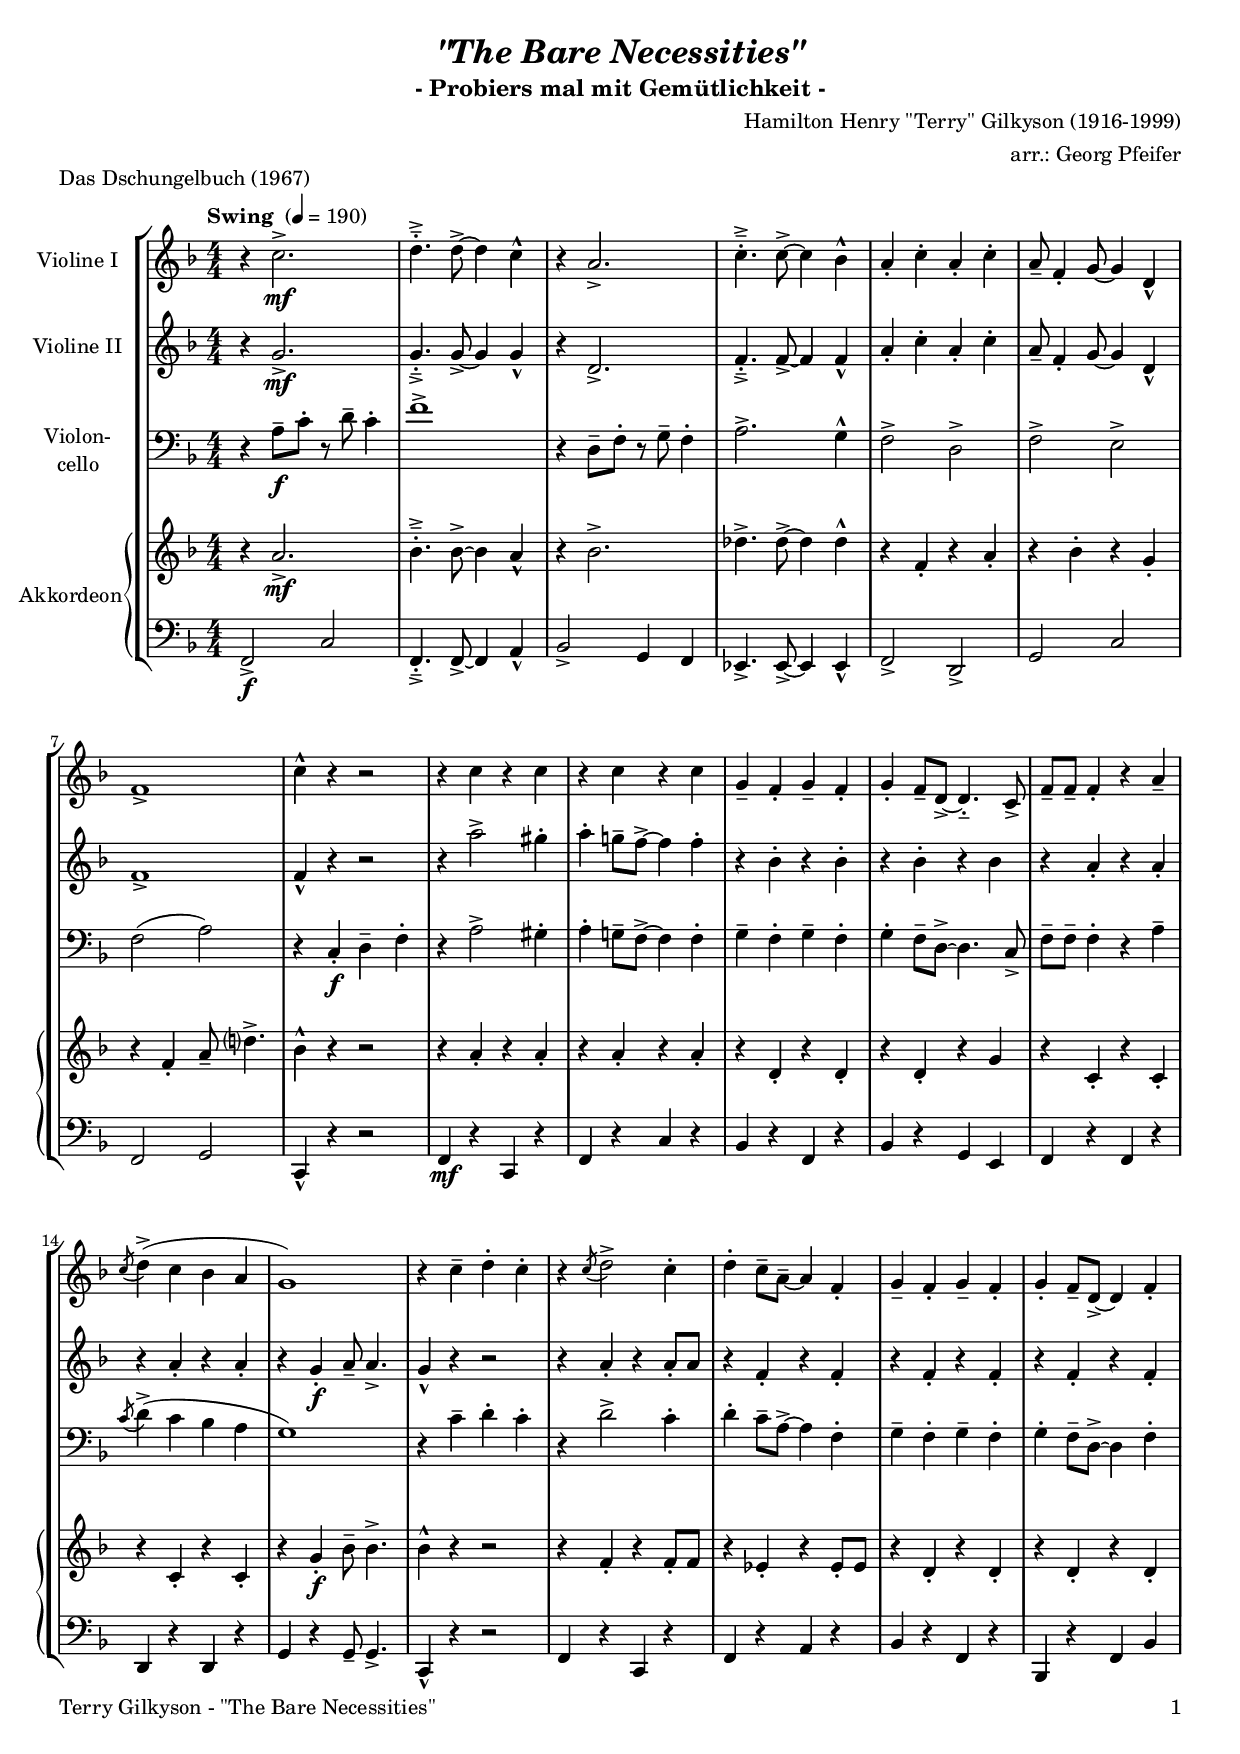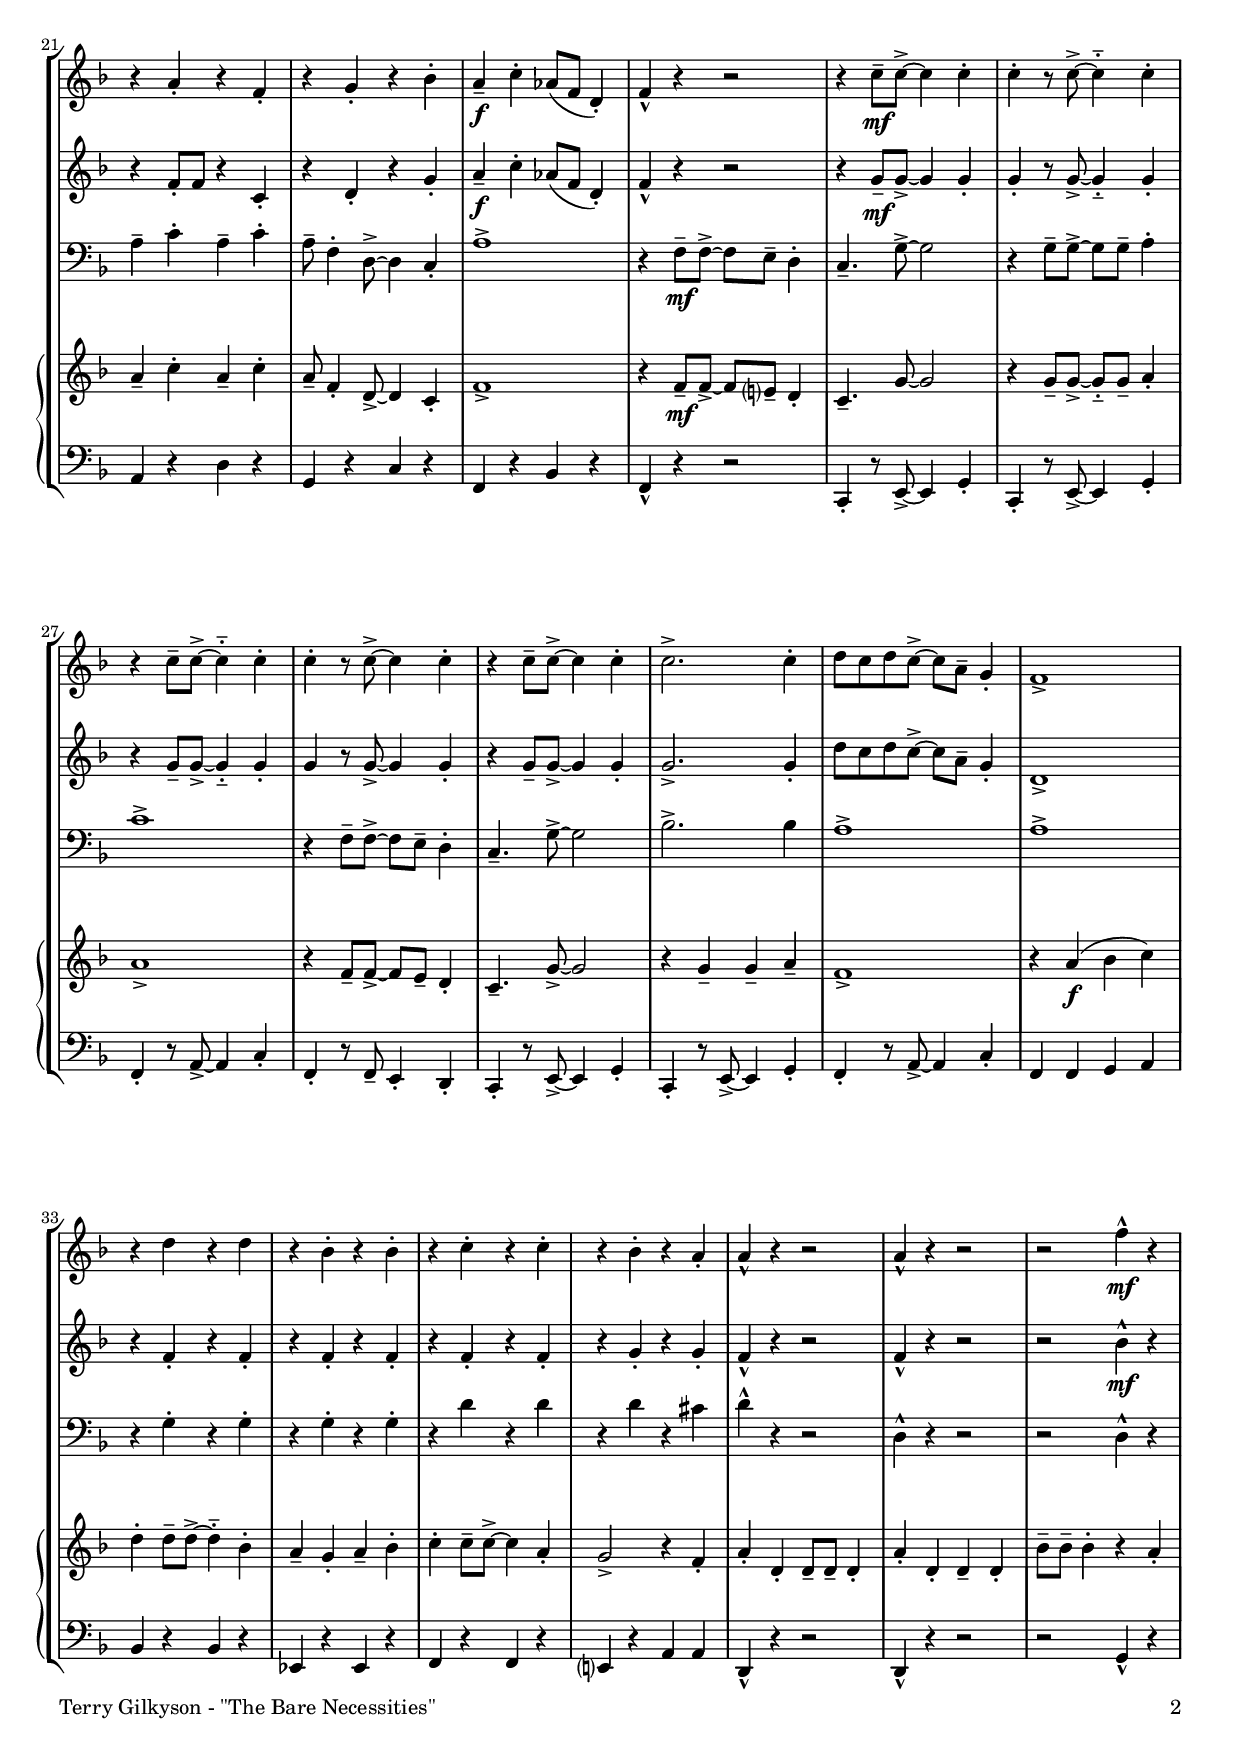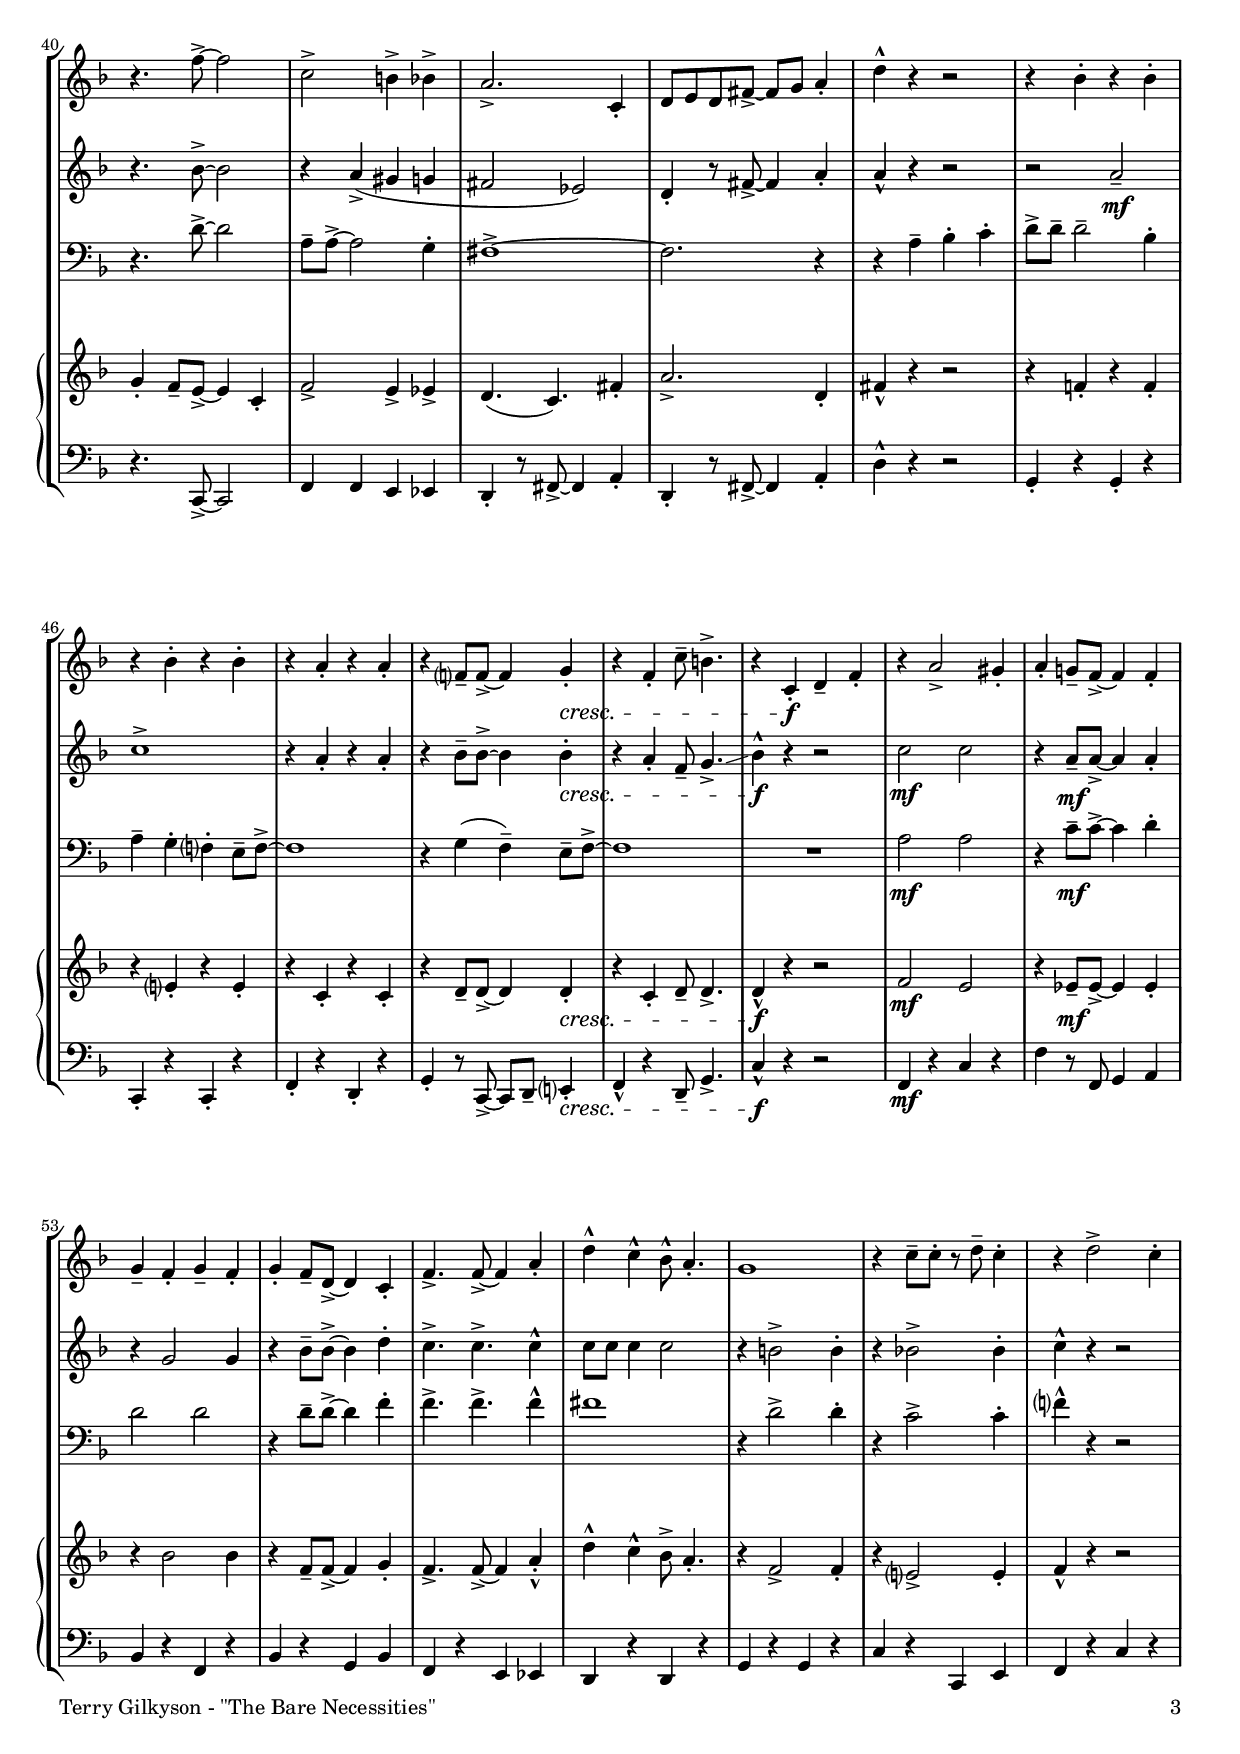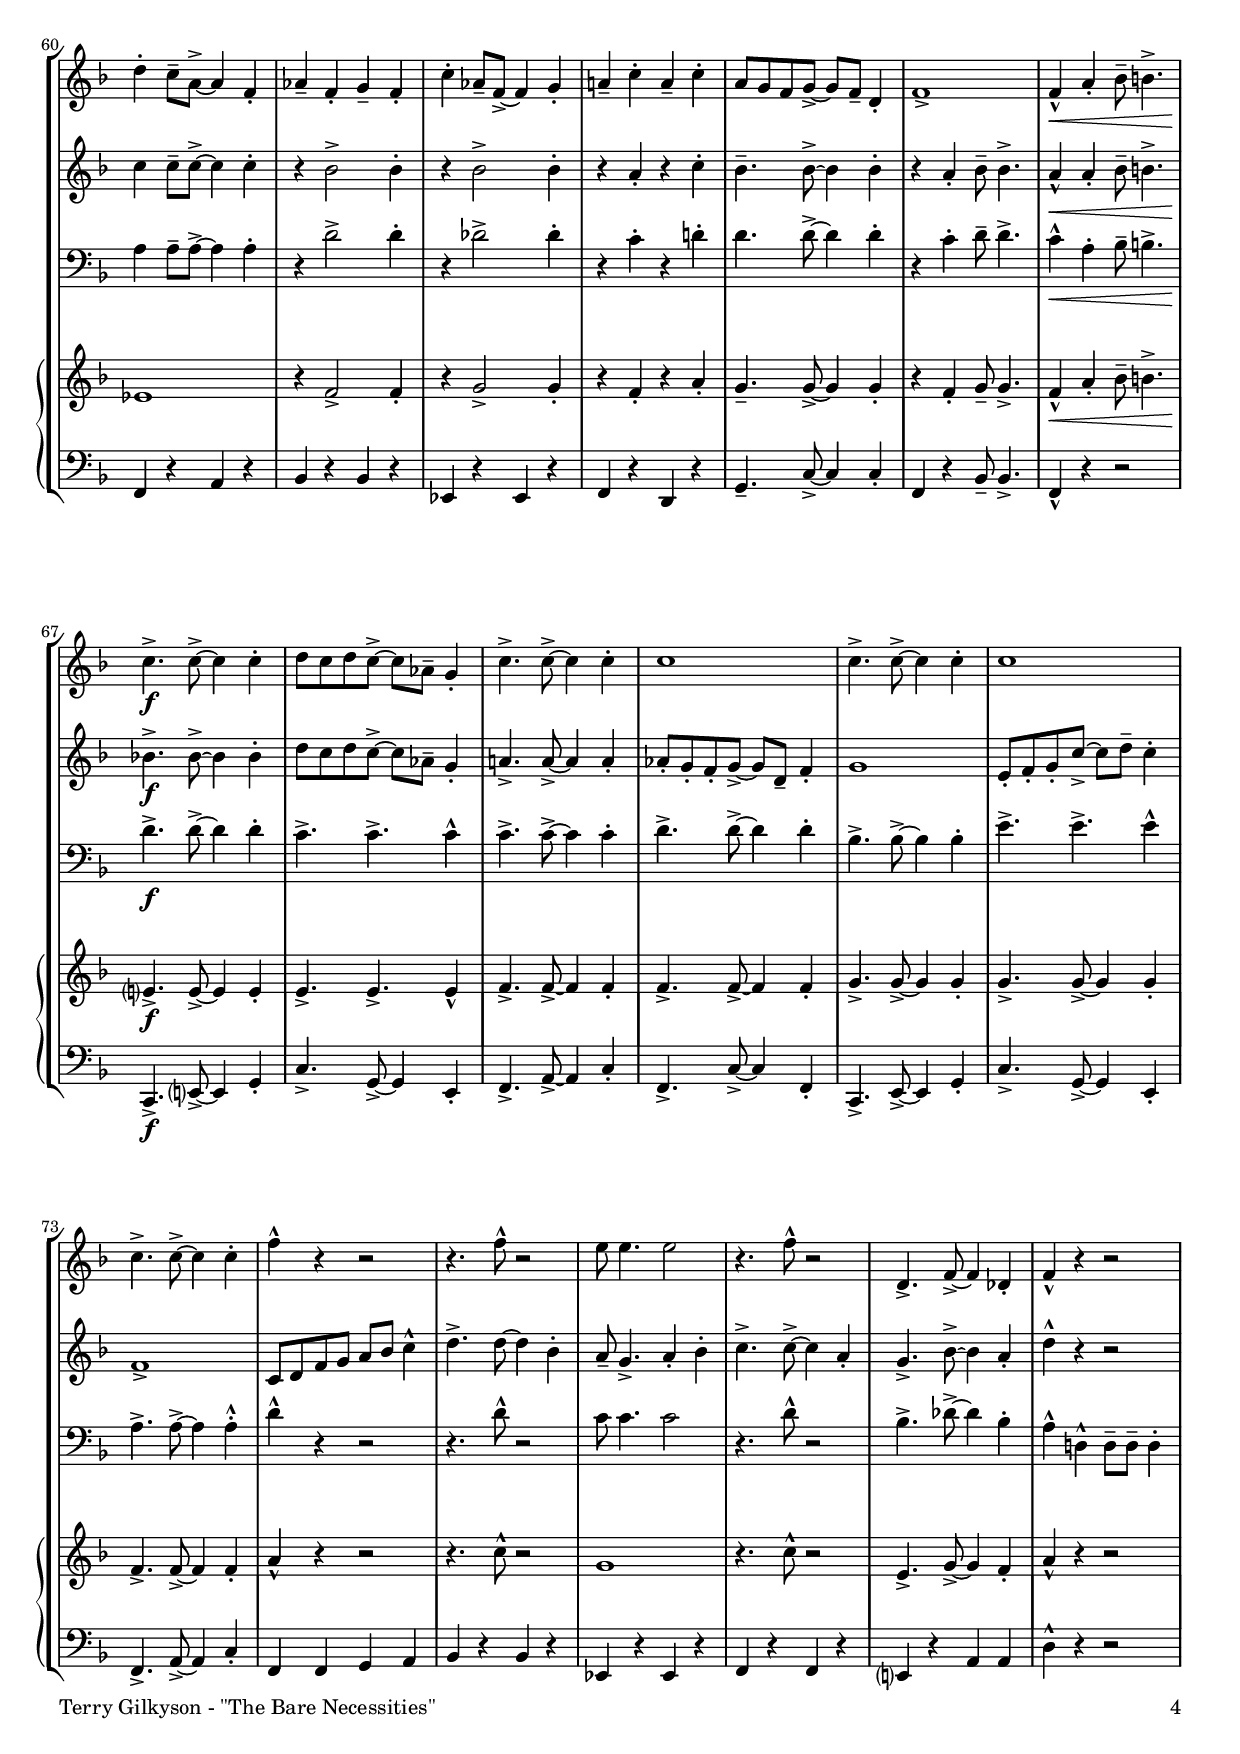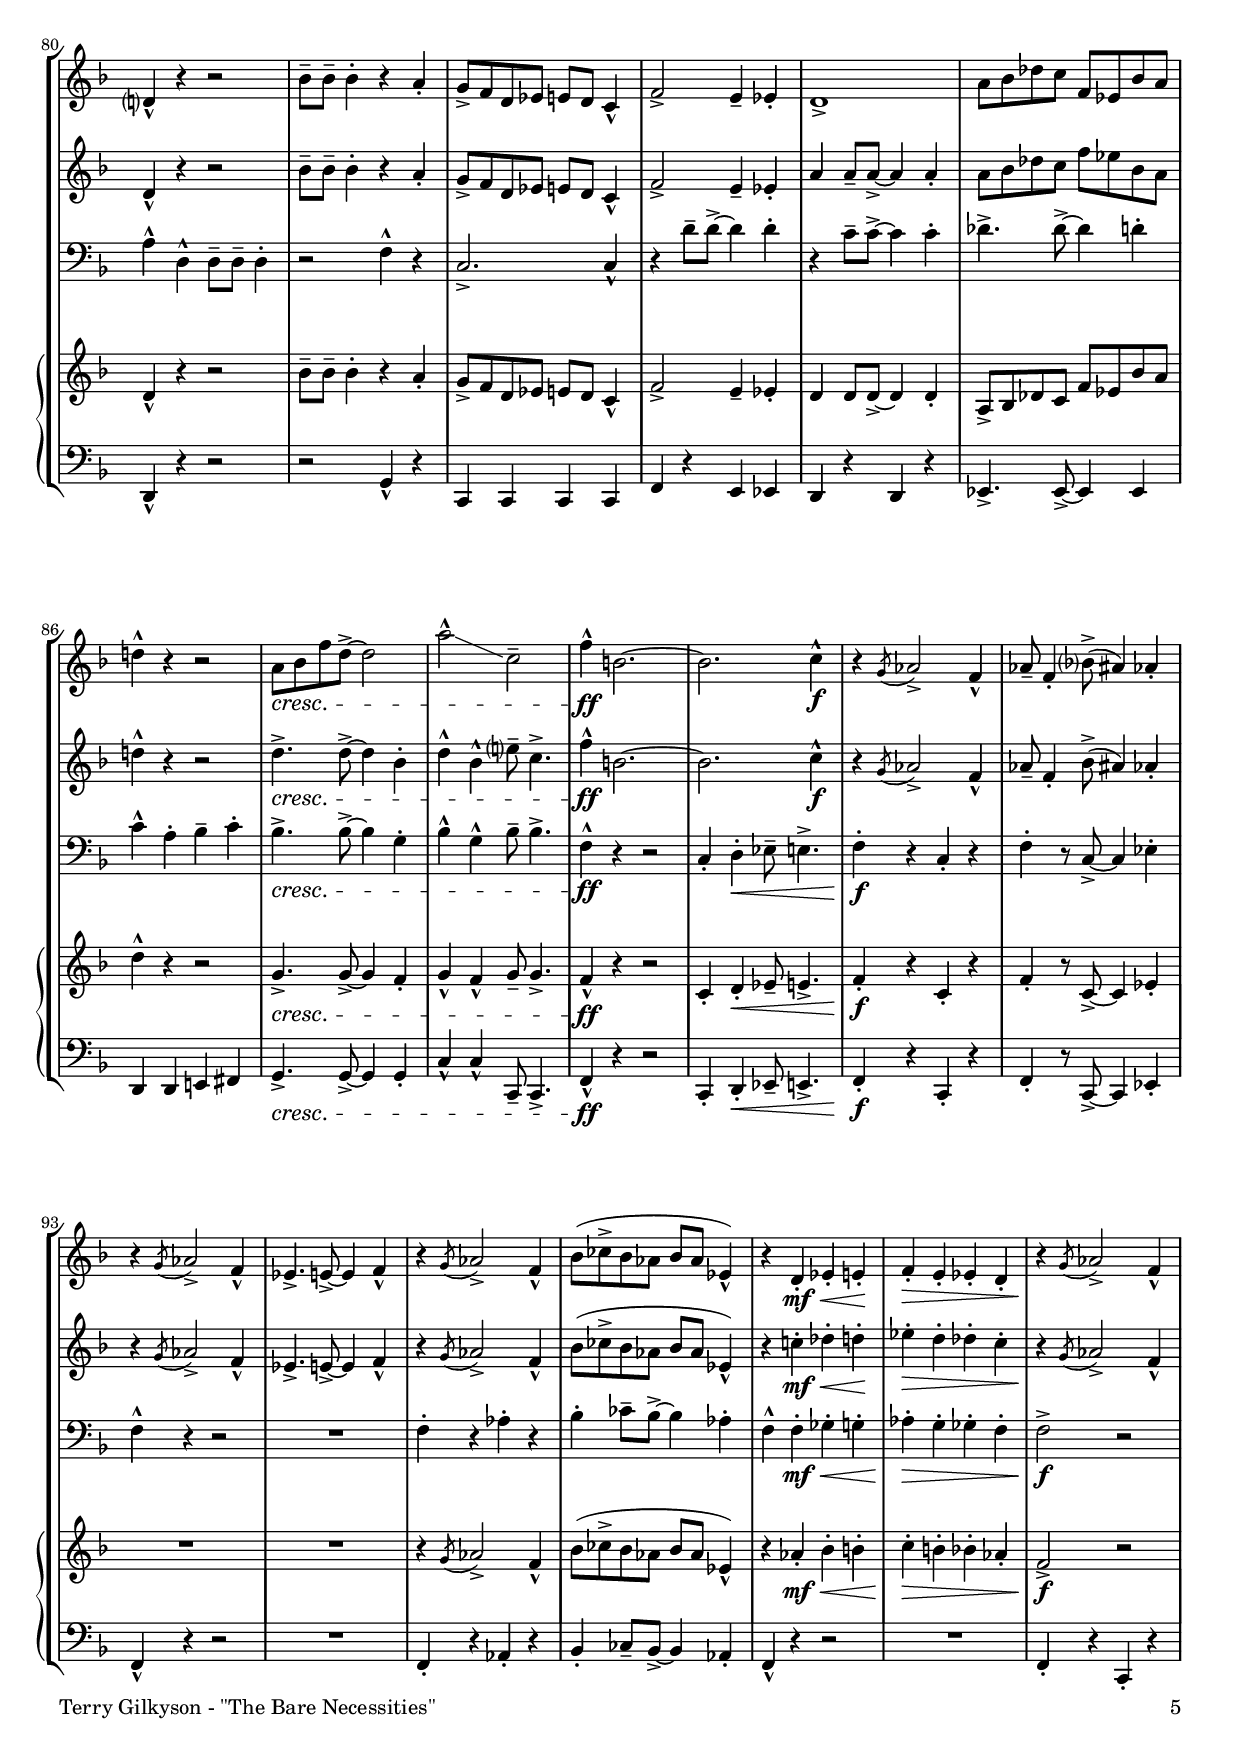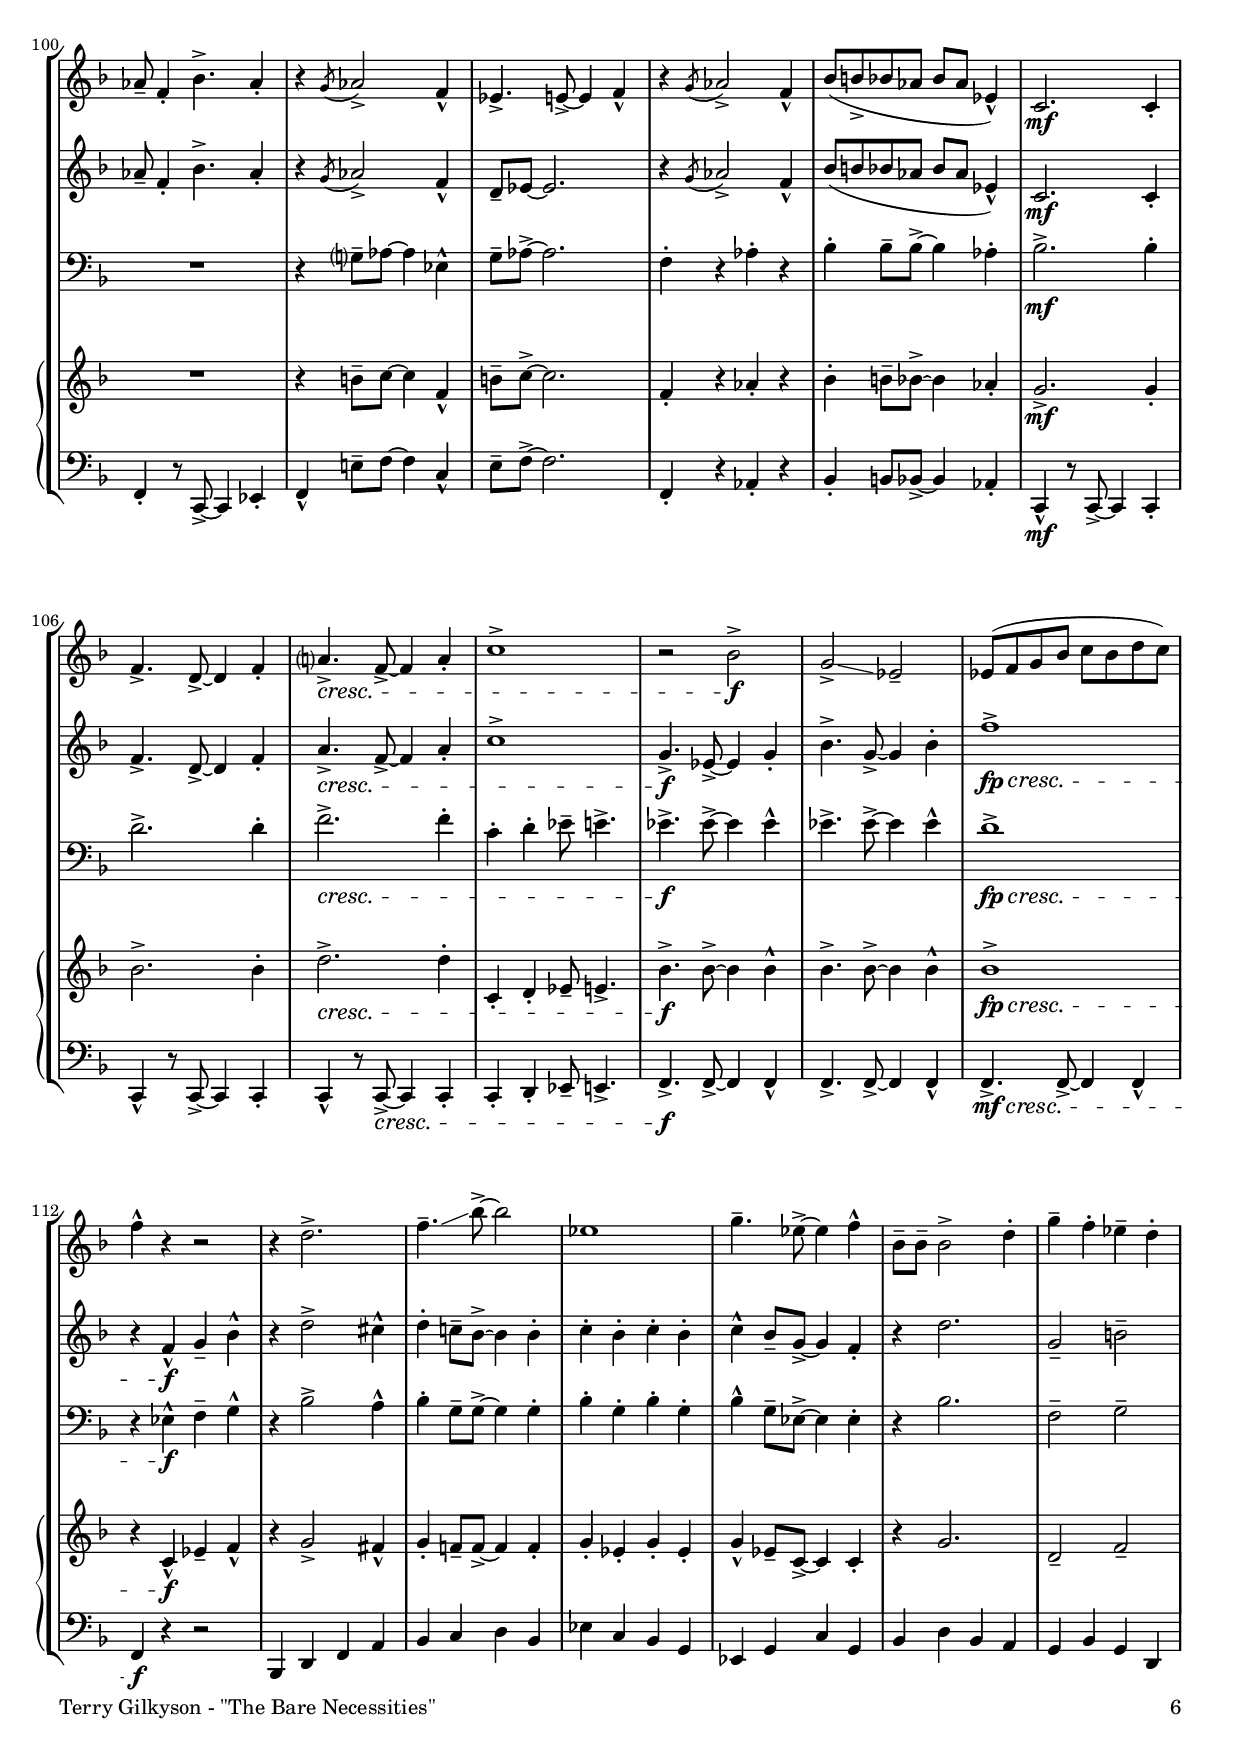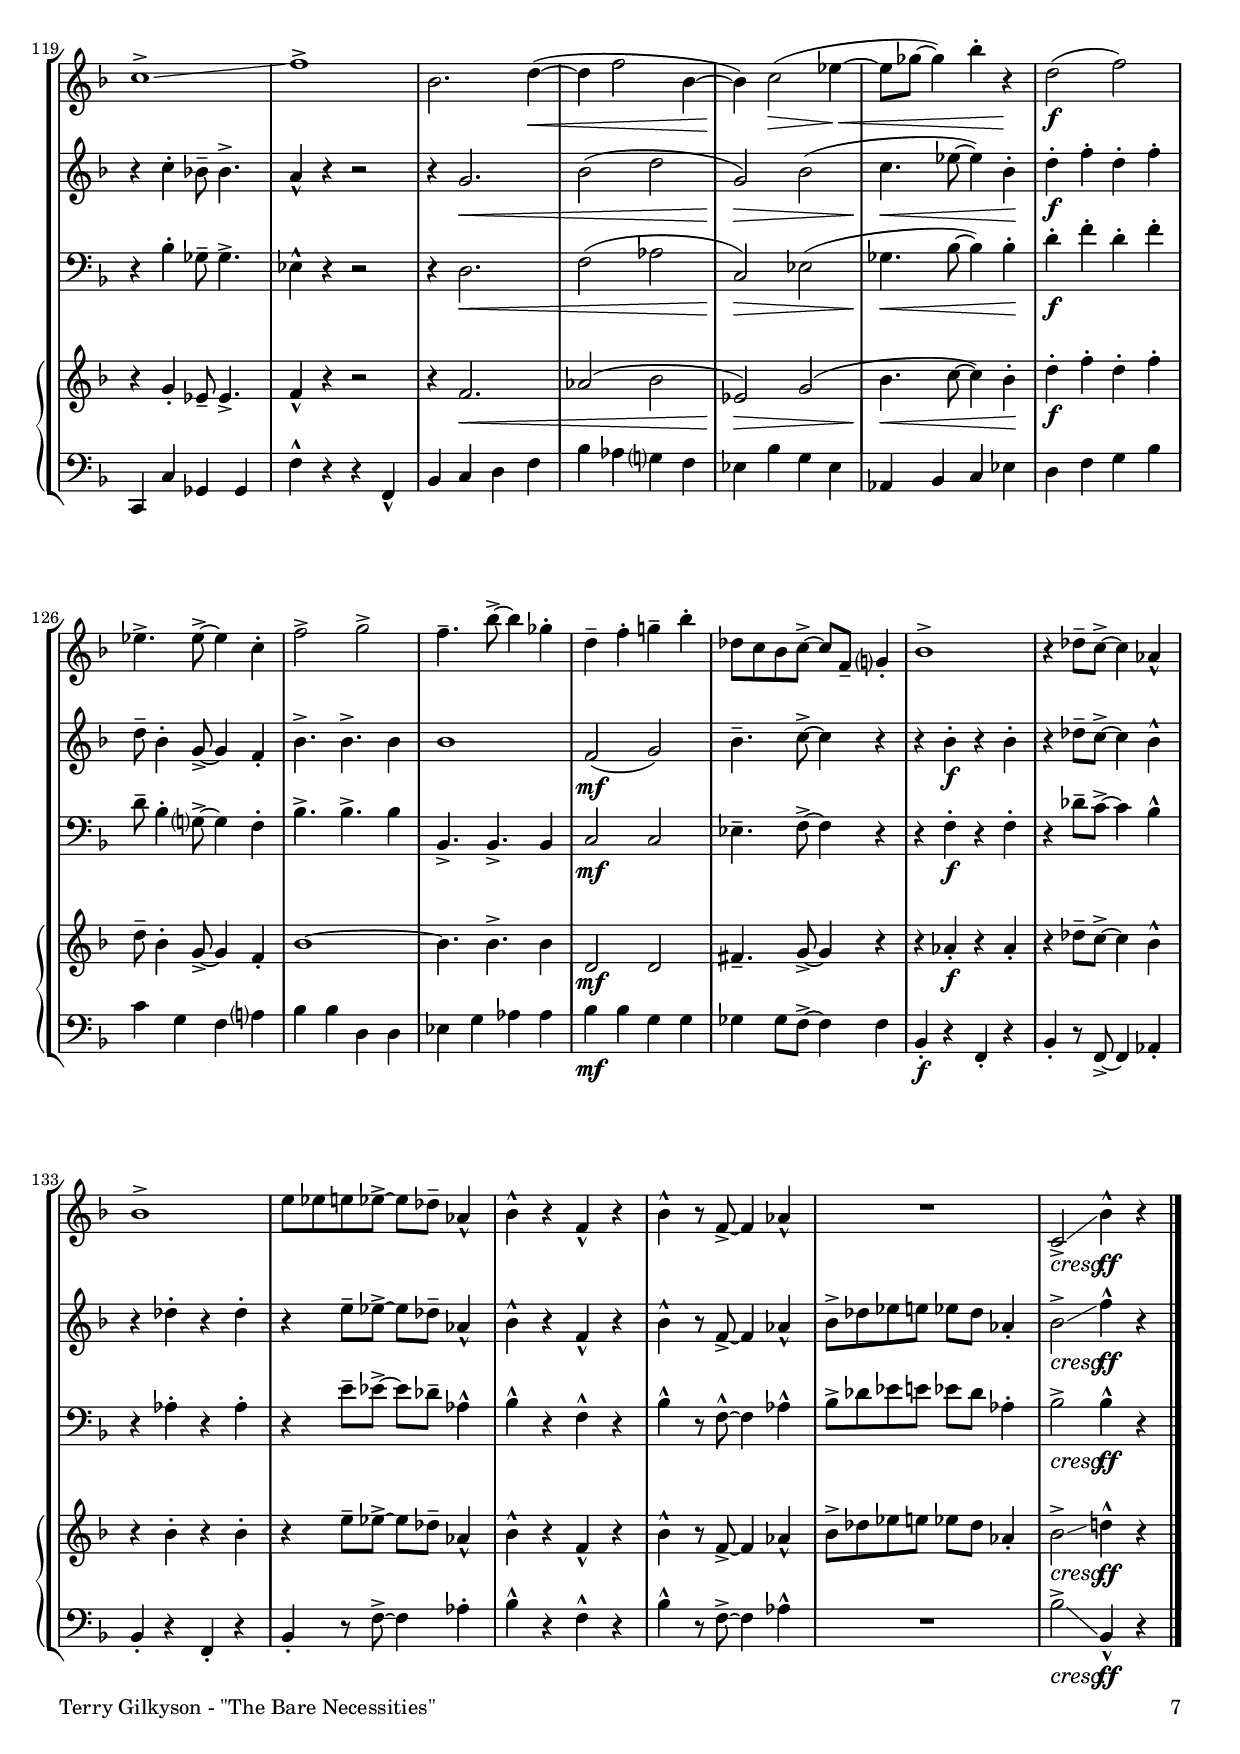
\version "2.24.3"
\include "deutsch.ly"

#(set-global-staff-size 18)

\header {
  title       = \markup \bold \italic "\"The Bare Necessities\""
  subtitle    = "- Probiers mal mit Gemütlichkeit -"
  composer    = "Hamilton Henry \"Terry\" Gilkyson (1916-1999)"
  arranger    = "arr.: Georg Pfeifer"
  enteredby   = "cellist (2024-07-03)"
  piece       = "Das Dschungelbuch (1967)"
}

voiceconsts = {
  \key f \major
  \time 4/4
  \numericTimeSignature
  \compressEmptyMeasures
% Set default beaming for all staves
%  \set Timing.beamExceptions = #'()
%  \set Timing.baseMoment     = #(ly:make-moment 1 4)
%  \set Timing.beatStructure  = #'(1 1 2)
  \tempo "Swing " 4=190
}

mipz = "pizzicato strings"
mivl = "violin"
miba = "cello"
% mikl = "bright acoustic"
% mikl = "church organ"
mikl = "concertina"

arco = \markup \bold \italic "arco"
atem = \mark \markup \box \italic "a tempo"
pizz = \markup \bold \italic "pizz."
rall = \mark \markup \box \italic "rall."
rit  = \mark \markup \box \italic "rit."

va = \relative c'' {
  \voiceconsts

  r4 c2.->\mf
  d4.---.-> d8~-> d4 c-^
  r a2.->
  c4.---.-> c8~-> c4 b-^

  a-. c-. a-. c-.
  a8-- f4-. g8~ g4 d-^
  f1->
  c'4-^ r r2
  r4 c r c
  r c r c

  g-- f-. g-- f-.
  g-. f8-- d~-> d4.---. c8->
  f-- f-- f4-. r a--
  \acciaccatura c8 d4(-> c b a
  g1)

  r4 c-- d-. c-.
  r \acciaccatura c8 d2-> c4-.
  d-. c8-- a~-- a4 f-.
  g-- f-. g-- f-.
  g-. f8-- d~-> d4 f-.

  r a-. r f-.
  r g-. r b-.
  a--\f c-. as8( f d4)-.
  f-^ r r2
  r4 c'8--\mf c~-> c4 c-.

  c-. r8 c~-> c4---. c-.
  r c8-- c~-> c4---. c-.
  c-. r8 c~-> c4 c-.
  r c8-- c~-> c4 c-.
  c2.-> c4-.

  d8 c d c~-> c a-- g4-.
  f1->
  r4 d' r d
  r b-. r b-.
  r c-. r c-.
  r b-. r a-.

  a-^ r r2
  a4-^ r r2
  r f'4-^\mf r
  r4. f8~-> f2
  c-> h4-> b->

  a2.-> c,4-.
  d8 e d fis~-> fis g a4-.
  d-^ r r2
  r4 b-. r b-.
  r b-. r b-.

  r a-. r a-.
  r f?8-- f~-> f4 g-.\cresc
  r f-. c'8-- h4.->
  r4 c,-.\f d-- f-.
  r a2-> gis4-.

  a-. g!8-- f~-> f4 f-.
  g-- f-. g-- f-.
  g-. f8-- d~-> d4 c-.
  f4.-> f8~-> f4 a-.
  d-^ c-^ b8-^ a4.-.

  g1
  r4 c8-- c-. r d-- c4-.
  r d2-> c4-.
  d-. c8-- a~-> a4 f-.
  as-- f-. g-- f-.
  c'-. as8-- f~-> f4 g-.

  a!-- c-. a-- c-.
  a8 g f g~-> g f-- d4-.
  f1->
  f4-^\< a-. b8-- h4.->
  c->\!\f c8~-> c4 c-.

  d8 c d c~-> c as-- g4-.
  c4.-> c8~-> c4 c-.
  c1
  c4.-> c8~-> c4 c-.

  c1
  c4.-> c8~-> c4 c-.
  f-^ r r2
  r4. f8-^ r2
  e8 e4. e2

  r4. f8-^ r2
  d,4.-> f8~-> f4 des-.
  f-^ r r2
  d?4-^ r r2
  b'8-- b-- b4-. r a-.

  g8-> f d es e d c4-^
  f2-> e4-- es-.
  d1->
  a'8 b des c f, es b' a

  d!4-^ r r2
  a8\cresc b f' d~-> d2
  a'-^\glissando c,--
  f4-^\ff h,2.~
  h c4-^\f

  r \acciaccatura g8 as2-> f4-^
  as8-- f4-. b?8(-> ais4) as-.
  r \acciaccatura g8 as2-> f4-^
  es4.-> e8~-> e4 f-^

  r4 \acciaccatura g8 as2-> f4-^
  b8( ces-> b as b as es4)-^
  r d-.\mf\< es-. e-.\!

  f-.\!\> e-. es-. d-.
  r\! \acciaccatura g8 as2-> f4-^
  as8-- f4-. b4.-> as4-.

  r \acciaccatura g8 as2-> f4-^
  es4.-> e8~-> e4 f-^
  r \acciaccatura g8 as2-> f4-^

  b8( h-> b as b as es4)-^
  c2.\mf c4-.
  f4.-> d8~-> d4 f-.

  a?4.->\cresc f8~-> f4 a-.
  c1->
  r2 b->\f

  g->\glissando es--
  es8( f g b c b d c)
  f4-^ r r2
  r4 d2.->

  f4.--\glissando b8~-> b2
  es,1
  g4.-- es8~-> es4 f-^
  b,8-- b-- b2-> d4-.

  g-- f-. es-- d-.
  c1->\glissando
  f->
  b,2. d4(~\<

  d f2 b,4~
  b)\! c2(\> es4~\!\<
  es8 ges~ ges4) b-. r\!
  d,2(\f f)

  es4.-> es8~-> es4 c-.
  f2-> g->
  f4.-- b8~-> b4 ges-.
  d-- f-. g!-- b-.

  des,8 c b c~-> c f,-- g?4-.
  b1->
  r4 des8-- c~-> c4 as-^
  b1->

  e8 es e es~-> es des-- as4-^
  b-^ r f-^ r
  b-^ r8 f~-> f4 as-^

  R1
  c,2->\cresc\glissando b'4-^\ff r \bar "|."
}

vb = \relative c'' {
  \voiceconsts

  r4 g2.->\mf
  g4.---.-> g8~-> g4 g-^
  r d2.->
  f4.---.-> f8~-> f4 f-^

  a-. c-. a-. c-.
  a8-- f4-. g8~ g4 d-^
  f1->
  f4-^ r r2
  r4 a'2-> gis4-.
  a-. g!8-- f~-> f4 f-.
  
  r b,-. r b-.
  r b-. r b
  r a-. r a-.
  r a-. r a-.
  r g-.\f a8-- a4.->

  g4-^ r r2
  r4 a-. r a8-. a
  r4 f-. r f-.
  r f-. r f-.
  r f-. r f-.

  r f8-. f r4 c-.
  r d-. r g-.
  a--\f c-. as8( f d4)-.
  f-^ r r2
  r4 g8--\mf g~-> g4 g-.

  g-. r8 g~-> g4---. g-.
  r g8-- g~-> g4---. g-.
  g r8 g~-> g4 g-.
  r g8-- g~-> g4 g-.
  g2.-> g4-.

  d'8 c d c~-> c a-- g4-.
  d1->
  r4 f-. r f-.
  r f-. r f-.
  r f-. r f-.
  r g-. r g-.

  f-^ r r2
  f4-^ r r2
  r b4-^\mf r
  r4. b8~-> b2
  r4 a(-> gis g

  fis2 es)
  d4-. r8 fis~-> fis4 a-.
  a-^ r r2
  r a--\mf
  c1->

  r4 a-. r a-.
  r b8-- b~-> b4 b-.\cresc
  r a-. f8-- g4.->\glissando
  b4-^\f r r2
  c\mf c

  r4 a8--\mf a~-> a4 a-.
  r g2 g4
  r b8-- b~-> b4 d-.
  c4.-> c-> c4-^
  c8 c c4 c2

  r4 h2-> h4-.
  r b!2-> b4-.
  c-^ r r2
  c4 c8-- c~-> c4 c-.
  r b2-> b4-.
  r b2-> b4-.

  r a-. r c-.
  b4.-- b8~-> b4 b-.
  r a-. b8-- b4.->
  a4-^\< a-. b8-- h4.->
  b!->\!\f b8~-> b4 b-.

  d8 c d c~-> c as-- g4-.
  a!4.-> a8~-> a4 a-.
  as8-. g-. f-. g~-> g d-- f4-.
  g1

  e8-. f-. g-. c~-> c d-- c4-.
  f,1->
  c8 d f g a b c4-^
  d4.-> d8~ d4 b-.
  a8-- g4.-> a4-. b-.

  c4.-> c8~-> c4 a-.
  g4.-> b8~-> b4 a-.
  d-^ r r2
  d,4-^ r r2
  b'8-- b-- b4-. r a-.

  g8-> f d es e d c4-^
  f2-> e4-- es-.
  a a8-- a~-> a4 a-.
  a8 b des c f es b a

  d!4-^ r r2
  d4.->\cresc d8~-> d4 b-.
  d-^ b-^ e?8-- c4.->
  f4-^\ff h,2.~
  h c4-^\f

  r \acciaccatura g8 as2-> f4-^
  as8-- f4-. b8(-> ais4) as-.
  r \acciaccatura g8 as2-> f4-^
  es4.-> e8~-> e4 f-^

  r \acciaccatura g8 as2-> f4-^
  b8( ces-> b as b as es4)-^
  r c'!-.\mf\< des-. d-.\!

  es-.\!\> d-. des-. c-.
  r\! \acciaccatura g8 as2-> f4-^
  as8-- f4-. b4.-> as4-.

  r \acciaccatura g8 as2-> f4-^
  d8-- es~ es2.
  r4 \acciaccatura g8 as2-> f4-^

  b8( h b as b as es4)-^
  c2.\mf c4-.
  f4.-> d8~-> d4 f-.

  a4.->\cresc f8~-> f4 a-.
  c1->
  g4.->\f es8~-> es4 g-.

  b4.-> g8~-> g4 b-.
  f'1->\fp\cresc
  r4 f,-^\f g-- b-^
  r d2-> cis4-^

  d-. c!8-- b~-> b4 b-.
  c-. b-. c-. b-.
  c-^ b8-- g~-> g4 f-.
  r d'2.

  g,2-- h--
  r4 c-. b!8-- b4.->
  a4-^ r r2
  r4 g2.\<

  b2( d
  g,)\!\> b(
  c4.\!\< es8~ es4) b-.\!
  d-.\f f-. d-. f-.

  d8-- b4-. g8~-> g4 f-.
  b4.-> b-> b4
  b1
  f2(\mf g)

  b4.-- c8~-> c4 r
  r b-.\f r b-.
  r des8-- c8~-> c4 b-^
  r des-. r des-.

  r e8-- es~-> es des-- as4-^
  b-^ r f-^ r
  b-^ r8 f~-> f4 as-^

  b8-> des es e es des as4-.
  b2->\cresc\glissando f'4-^\ff r \bar "|."
}

vc = \relative c' {
  \voiceconsts
  \clef "bass"

  r4 a8--\f c-. r d-- c4-.
  f1->
  r4 d,8-- f-. r g-- f4-.
  a2.-> g4-^

  f2-> d->
  f-> e->
  f( a)
  r4 c,-.\f d-- f-.
  r a2-> gis4-.
  a-. g!8-- f~-> f4 f-.

  g-- f-. g-- f-.
  g-. f8-- d~-> d4. c8->
  f-- f-- f4-. r a--
  \acciaccatura c8 d4(-> c b a
  g1)

  r4 c-- d-. c-.
  r d2-> c4-.
  d-. c8-- a~-> a4 f-.
  g-- f-. g-- f-.
  g-. f8-- d~-> d4 f-.

  a-- c-. a-- c-.
  a8-- f4-. d8~-> d4 c-.
  a'1->
  r4 f8--\mf f~-> f e-- d4-.
  c4.-- g'8~-> g2

  r4 g8-- g~-> g g-- a4-.
  c1->
  r4 f,8-- f~-> f e-- d4-.
  c4.-- g'8~-> g2
  b2.-> b4

  a1->
  a->
  r4 g-. r g-.
  r g-. r g-.
  r d' r d
  r d r cis

  d-^ r r2
  d,4-^ r r2
  r d4-^ r
  r4. d'8~-> d2
  a8-- a~-> a2 g4-.

  fis1~->
  fis2. r4
  r a-- b-. c-.
  d8-> d-- d2-- b4-.
  a-- g-. f?-. e8-- f~->

  f1
  r4 g( f)-- e8-- f~->
  f1
  R
  a2\mf a

  r4 c8--\mf c~-> c4 d-.
  d2 d
  r4 d8-- d~-> d4 f-.
  f4.-> f-> f4-^
  fis1

  r4 d2-> d4-.
  r c2-> c4-.
  f?-^ r r2
  a,4 a8-- a~-> a4 a-.
  r d2-> d4-.
  r des2-> des4-.

  r c-. r d!-.
  d4. d8~-> d4 d-.
  r c-. d8-- d4.->
  c4-^\< a4-. b8-- h4.->
  d->\!\f d8~-> d4 d-.

  c4.-> c-> c4-^
  c4.-> c8~-> c4 c-.
  d4.-> d8~-> d4 d-.
  b4.-> b8~-> b4 b-.

  e4.-> e-> e4-^
  a,4.-> a8~-> a4 a-.-^
  d-^ r r2
  r4. d8-^ r2
  c8 c4. c2

  r4. d8-^ r2
  b4.-> des8~-> des4 b-.
  a-^ d,!-^ d8-- d-- d4-.
  a'-^ d,-^ d8-- d-- d4-.
  r2 f4-^ r

  c2.-> c4-^
  r d'8-- d~-> d4 d-.
  r c8-- c~-> c4 c-.
  des4.-> des8~-> des4 d-.

  c-^ a-. b-- c-.
  b4.->\cresc b8~-> b4 g-.
  b-^ g-^ b8-- b4.->
  f4-^\ff r r2
  c4-. d-.\< es8-- e4.->

  f4-.\!\f r c-. r
  f-. r8 c~-> c4 es-.
  f-^ r r2
  R1
  
  f4-. r as-. r
  b-. ces8-- b~-> b4 as-.
  f-^ f-.\mf\< ges-. g-.

  as-.\!\> g-. ges-. f-.
  f2->\!\f r
  R1

  r4 g?8-- as~ as4 es-^
  g8-- as~-> as2.
  f4-. r as-. r

  b-. b8-- b~-> b4 as-.
  b2.->\mf b4-.
  d2.-> d4-.

  f2.->\cresc f4-.
  c-. d-. es8-- e4.->
  es->\f es8~-> es4 es-^

  es4.-> es8~-> es4 es-^
  d1->\fp\cresc
  r4 es,-^\f f-- g-^
  r b2-> a4-^

  b-. g8-- g~-> g4 g-.
  b-. g-. b-. g-.
  b-^ g8-- es~-> es4 es-.
  r b'2.

  f2-- g--
  r4 b-. ges8-- ges4.->
  es4-^ r r2
  r4 d2.\<

  f2( as
  c,)\!\> es(
  ges4.\!\< b8~ b4) b-.\!
  d-.\f f-. d-. f-.

  d8-- b4-. g?8~-> g4 f-.
  b4.-> b-> b4
  b,4.-> b-> b4
  c2\mf c
  es4.-- f8~-> f4 r
  r f-.\f r f-.
  r des'8-- c~-> c4 b-^
  r as-. r as-.

  r e'8-- es~-> es des-- as4-^
  b-^ r f-^ r
  b-^ r8 f~-^ f4 as-^

  b8-> des es e es des as4-.
  b2->\cresc b4-^\ff r \bar "|."
}

vd = \relative c'' {
  \voiceconsts

  r4 a2.->\mf
  b4.---.-> b8~-> b4 a-^
  r b2.->
  des4.-> des8~-> des4 des-^

  r f,-. r a-.
  r b-. r g-.
  r f-. a8-- d?4.->
  b4-^ r r2
  r4 a-. r a-.
  r a-. r a-.

  r d,-. r d-.
  r d-. r g
  r c,-. r c-.
  r c-. r c-.
  r g'-.\f b8-- b4.->

  b4-^ r r2
  r4 f-. r f8-. f
  r4 es-. r es8-. es
  r4 d-. r d-.
  r d-. r d-.

  a'-- c-. a-- c-.
  a8-- f4-. d8~-> d4 c-.
  f1->
  r4 f8--\mf f~-> f e?-- d4-.
  c4.-- g'8~ g2

  r4 g8-- g~-> g---. g-- a4-.
  a1->
  r4 f8-- f~-> f e-- d4-.
  c4.-- g'8~-> g2
  r4 g-- g-- a--

  f1->
  r4 a(\f b c)
  d-. d8-- d~-> d4---. b-.
  a-- g-. a-- b-.
  c-. c8-- c~-> c4 a-.
  g2-> r4 f-.

  a-. d,-. d8-- d-- d4-.
  a'-. d,-. d-- d-.
  b'8-- b-- b4-. r a-.
  g-. f8-- e~-> e4 c-.
  f2-> e4-> es->

  d4.( c) fis4-.
  a2.-> d,4-.
  fis-^ r r2
  r4 f!-. r f-.
  r e?-. r e-.

  r c-. r c-.
  r d8-- d~-> d4 d-.\cresc
  r c-. d8-- d4.->
  d4-^\f r r2
  f\mf e

  r4 es8--\mf es~-> es4 es-.
  r b'2 b4
  r f8-- f~-> f4 g-.
  f4.-> f8~-> f4 a-.-^
  d-^ c-^ b8-> a4.-.

  r4 f2-> f4-.
  r e?2-> e4-.
  f-^ r r2
  es1
  r4 f2-> f4-.
  r g2-> g4-.

  r f-. r a-.
  g4.-- g8~-> g4 g-.
  r f-. g8-- g4.->
  f4-^\< a-. b8-- h4.->
  e,?->\!\f e8~-> e4 e-.

  e4.-> e-> e4-^
  f4.-> f8~-> f4 f-.
  f4.-> f8~-> f4 f-.
  g4.-> g8~-> g4 g-.

  g4.-> g8~-> g4 g-.
  f4.-> f8~-> f4 f-.
  a-^ r r2
  r4. c8-^ r2
  g1

  r4. c8-^ r2
  e,4.-> g8~-> g4 f-.
  a-^ r r2
  d,4-^ r r2
  b'8-- b-- b4-. r a-.

  g8-> f d es e d c4-^
  f2-> e4-- es-.
  d d8 d~-> d4 d-.
  a8-> b des c f es b' a

  d4-^ r r2
  g,4.->\cresc g8~-> g4 f-.
  g-^ f-^ g8-- g4.->
  f4-^\ff r r2
  c4-. d-.\< es8-- e4.->

  f4-.\f r c-. r
  f-. r8 c~-> c4 es-.
  R1*2
  r4 \acciaccatura g8 as2-> f4-^
  b8( ces-> b as b as es4)-^
  r as-.\mf\< b-. h-.

  c-.\!\> h-. b-. as-.
  f2->\!\f r
  R1

  r4 h8-- c~ c4 f,-^
  h8-- c~-> c2.
  f,4-. r as-. r

  b-. h8-- b~-> b4 as-.
  g2.->\mf g4-.
  b2.-> b4-.

  d2.->\cresc d4-.
  c,-. d-. es8-- e4.->
  b'->\f b8~-> b4 b-^

  b4.-> b8~-> b4 b-^
  b1->\fp\cresc
  r4 c,-^\f es-- f-^
  r g2-> fis4-^

  g-. f!8-- f~-> f4 f-.
  g-. es-. g-. es-.
  g-^ es8-- c~-> c4 c-.
  r g'2.

  d2-- f--
  r4 g-. es8-- es4.->
  f4-^ r r2
  r4 f2.\<

  as2( b
  es,)\!\> g(
  b4.\!\< c8~ c4) b-.\!
  d-.\f f-. d-. f-.

  d8-- b4-. g8~-> g4 f-.
  b1~
  b4. b-> b4
  d,2\mf d

  fis4.-- g8~-> g4 r
  r as-.\f r as-.
  r des8-- c~-> c4 b-^
  r b-. r b-.

  r e8-- es~-> es des-- as4-^
  b-^ r f-^ r
  b-^ r8 f~-> f4 as-^

  b8-> des es e es des as4-.
  b2->\cresc\glissando d!4-^\ff r \bar "|."
}

ve = \relative c, {
  \voiceconsts
  \clef "bass"

  f2->\f c'
  f,4.---.-> f8~-> f4 a-^
  b2-> g4 f
  es4.-> es8~-> es4 es-^

  f2-> d->
  g c
  f, g
  c,4-^ r r2
  f4\mf r c r
  f r c' r

  b r f r
  b r g e
  f r f r
  d r d r
  g r g8-- g4.->

  c,4-^ r r2
  f4 r c r
  f r a r
  b r f r
  b, r f' b

  a r d r
  g, r c r
  f, r b r
  f-^ r r2
  c4-. r8 e~-> e4 g-.

  c,-. r8 e~-> e4 g-.
  f-. r8 a~-> a4 c-.
  f,-. r8 f-- e4-. d-.
  c-. r8 e~-> e4 g-.
  c,-. r8 e~-> e4 g-.

  f-. r8 a~-> a4 c-.
  f, f g a
  b r b r
  es, r es r
  f r f r
  e? r a a

  d,-^ r r2
  d4-^ r r2
  r g4-^ r
  r4. c,8~-> c2
  f4 f e es

  d-. r8 fis~-> fis4 a-.
  d,-. r8 fis~-> fis4 a-.
  d-^ r r2
  g,4-. r g-. r
  c,-. r c-. r

  f-. r d-. r
  g-. r8 c,~-> c d-- e?4-.\cresc
  f-^ r d8-- g4.->
  c4-^\f r r2
  f,4\mf r c' r

  f r8 f, g4 a
  b r f r
  b r g b
  f r e es
  d r d r

  g r g r
  c r c, e
  f r c' r
  f, r a r
  b r b r
  es, r es r

  f r d r
  g4.-- c8~-> c4 c-.
  f, r b8-- b4.->
  f4-^ r r2
  c4.->\f e?8~-> e4 g-.

  c4.-> g8~-> g4 e-.
  f4.-> a8~-> a4 c-.
  f,4.-> c'8~-> c4 f,-.
  c4.-> e8~-> e4 g-.

  c4.-> g8~-> g4 e-.
  f4.-> a8~-> a4 c-.
  f, f g a
  b r b r
  es, r es r

  f r f r
  e? r a a
  d-^ r r2
  d,4-^ r r2
  r g4-^ r

  c, c c c
  f r e es
  d r d r
  es4.-> es8~-> es4 es

  d d e! fis
  g4.->\cresc g8~-> g4 g-.
  c-^ c-^ c,8-- c4.->
  f4-^\!\ff r r2
  c4-. d-.\< es8-- e4.->

  f4-.\!\f r c-. r
  f-. r8 c~-> c4 es-.
  f-^ r r2
  R1

  f4-. r as-. r
  b-. ces8-- b~-> b4 as-.
  f-^ r r2

  R1
  f4-. r c-. r
  f-. r8 c~-> c4 es-.

  f-^ e'!8-- f~ f4 c-^
  e8-- f~-> f2.
  f,4-. r as-. r

  b-. h8 b~-> b4 as-.
  c,-^\mf r8 c~-> c4 c-.
  c-^ r8 c~-> c4 c-.

  c-^ r8 c8~->\cresc c4 c-.
  c-. d-. es8-- e4.->
  f->\f f8~-> f4 f-^

  f4.-> f8~-> f4 f-^
  f4.->\mf\cresc f8~-> f4 f-^
  f\f r r2
  b,4 d f a

  b c d b
  es c b g
  es g c g
  b d b a

  g b g d
  c c' ges ges
  f'-^ r r f,-^
  b c d f

  b as g? f
  es b' g es
  as, b c es
  d f g b

  c g f a?
  b b d, d
  es g as as
  b\mf b g g

  ges ges8 f~-> f4 f
  b,-.\f r f-. r
  b-. r8 f~-> f4 as-.
  b-. r f-. r

  b-. r8 f'~-> f4 as-.
  b-^ r f-^ r
  b-^ r8 f~-> f4 as-^

  R1
  b2->\cresc\glissando b,4-^\ff r \bar "|."
}


music = \new StaffGroup <<
  \new Staff {
    \set Staff.midiInstrument = \mivl
    \set Staff.instrumentName = \markup \center-column { "Violine I" }
    \transpose f f { \va }
  }

  \new Staff {
    \set Staff.midiInstrument = \mivl
    \set Staff.instrumentName = \markup \center-column { "Violine II" }
    \transpose f f { \vb }
  }

  \new Staff {
    \set Staff.midiInstrument = \miba
    \set Staff.instrumentName = \markup \center-column { "Violon-" "cello" }
    \transpose f f { \vc }
  }

  \new PianoStaff <<
    \set PianoStaff.midiInstrument = \mikl
    \set PianoStaff.instrumentName = \markup \center-column { "Akkordeon" }
    <<
      \new Staff {
	\transpose f f { \vd }
      }
      
      \new Staff {
	\transpose f f { \ve }
      }
    >>  
  >>
>>

\book {
  \paper {
    print-page-number = ##t
    print-first-page-number = ##t
    ragged-last-bottom = ##f
    oddHeaderMarkup = \markup \null
    evenHeaderMarkup = \markup \null
    oddFooterMarkup = \markup {
      \fill-line {
        \if \should-print-page-number
        "Terry Gilkyson - \"The Bare Necessities\"" \fromproperty #'page:page-number-string
      }
    }
    evenFooterMarkup = \oddFooterMarkup
  } \score {
    \music
    \layout {}
  }

  \score {
    \unfoldRepeats \music

    \midi {
      \context {
        \Score
      }
    }
  }
}
